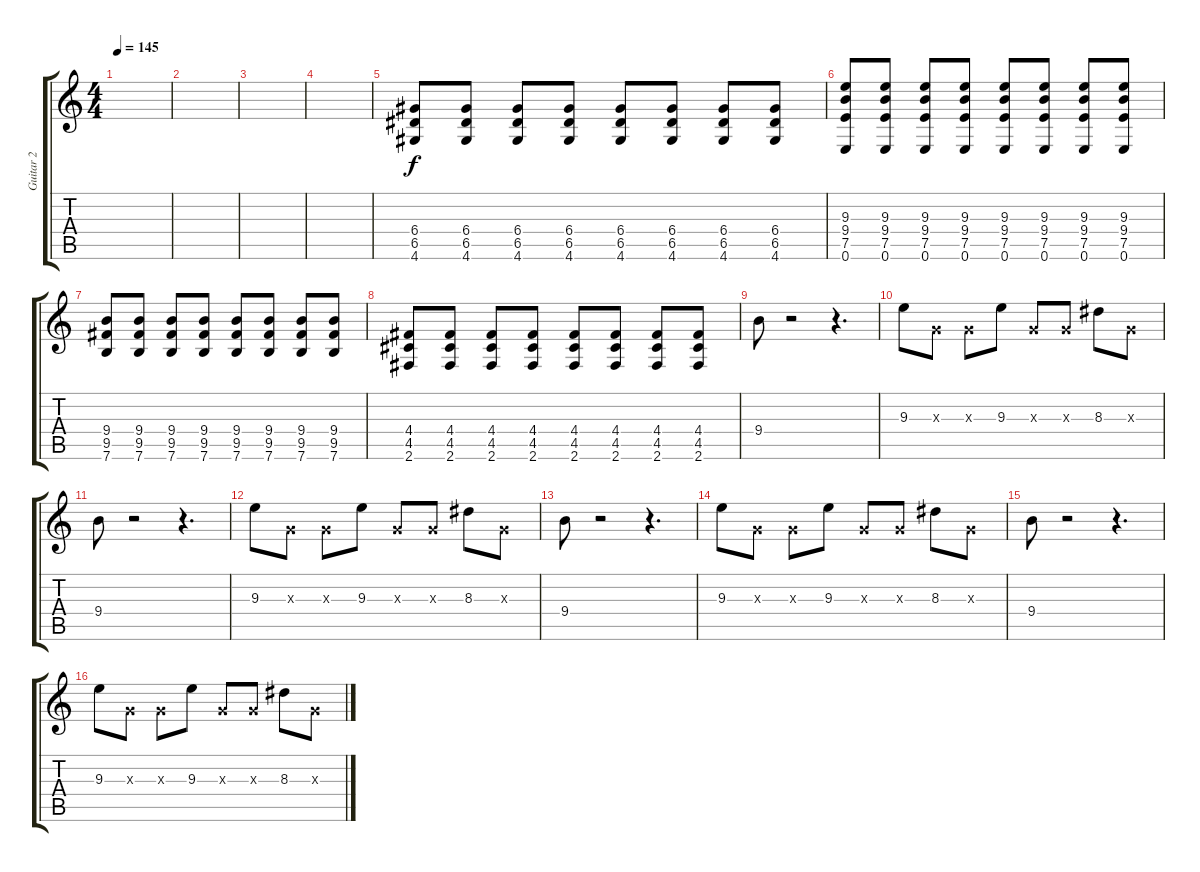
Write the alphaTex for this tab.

\track ("Guitar 2" "Guitar 2") {instrument overdrivenguitar}
\staff {score tabs}
\tuning (E4 B3 G3 D3 A2 E2) {hide}
\ts (4 4)
\tempo 145
\clef g2
\ks c
|
|
|
|
(6.4 6.5 4.6).8{volume 10} (6.4 6.5 4.6).8 (6.4 6.5 4.6).8 (6.4 6.5 4.6).8 (6.4 6.5 4.6).8 (6.4 6.5 4.6).8 (6.4 6.5 4.6).8 (6.4 6.5 4.6).8 |
(9.3 9.4 7.5 0.6).8 (9.3 9.4 7.5 0.6).8 (9.3 9.4 7.5 0.6).8 (9.3 9.4 7.5 0.6).8 (9.3 9.4 7.5 0.6).8 (9.3 9.4 7.5 0.6).8 (9.3 9.4 7.5 0.6).8 (9.3 9.4 7.5 0.6).8 |
(9.4 9.5 7.6).8 (9.4 9.5 7.6).8 (9.4 9.5 7.6).8 (9.4 9.5 7.6).8 (9.4 9.5 7.6).8 (9.4 9.5 7.6).8 (9.4 9.5 7.6).8 (9.4 9.5 7.6).8 |
(4.4 4.5 2.6).8 (4.4 4.5 2.6).8 (4.4 4.5 2.6).8 (4.4 4.5 2.6).8 (4.4 4.5 2.6).8 (4.4 4.5 2.6).8 (4.4 4.5 2.6).8 (4.4 4.5 2.6).8 |
9.4.8{volume 14 instrument overdrivenguitar} r.2 r.4{d} |
9.3.8 0.3{x}.8 0.3{x}.8 9.3.8 0.3{x}.8 0.3{x}.8 8.3.8 0.3{x}.8 |
9.4.8 r.2 r.4{d} |
9.3.8 0.3{x}.8 0.3{x}.8 9.3.8 0.3{x}.8 0.3{x}.8 8.3.8 0.3{x}.8 |
9.4.8 r.2 r.4{d} |
9.3.8 0.3{x}.8 0.3{x}.8 9.3.8 0.3{x}.8 0.3{x}.8 8.3.8 0.3{x}.8 |
9.4.8 r.2 r.4{d} |
9.3.8 0.3{x}.8 0.3{x}.8 9.3.8 0.3{x}.8 0.3{x}.8 8.3.8 0.3{x}.8
